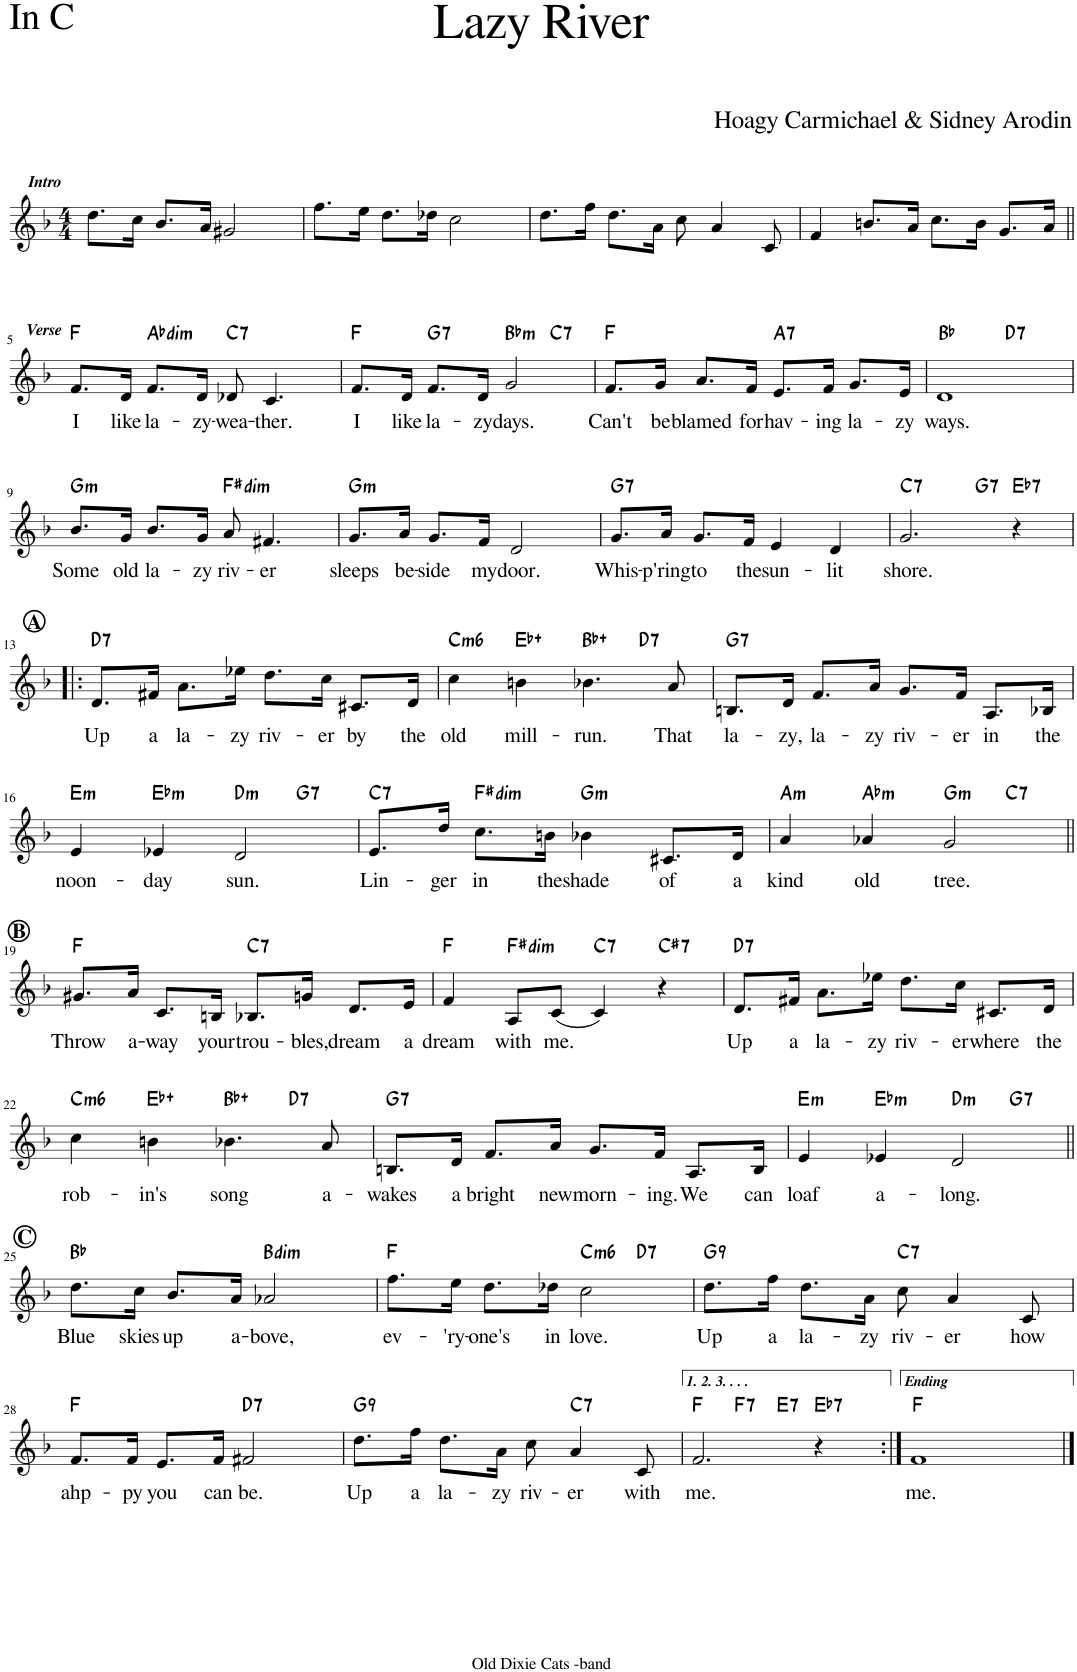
**kern	**text	**harte
*part1	*part1	*part1
*staff1	*staff1	*
*I"Piano	*	*
*I'Pno	*	*
*clefG2	*	*
*k[b-]	*	*
*M4/4	*	*
=1	=1	=1
!LO:TX:a:Bi:t=Intro	!	!
8.dd\L	.	.
16cc\Jk	.	.
8.b-/L	.	.
16a/Jk	.	.
2g#X/	.	.
=2	=2	=2
8.ff\L	.	.
16ee\Jk	.	.
8.dd\L	.	.
16dd-X\Jk	.	.
2cc\	.	.
=3	=3	=3
8.dd\L	.	.
16ff\Jk	.	.
8.dd\L	.	.
16a\Jk	.	.
8cc\	.	.
4a/	.	.
8c/	.	.
=4	=4	=4
4f/	.	.
8.bn/L	.	.
16a/Jk	.	.
8.cc\L	.	.
16b\Jk	.	.
8.g/L	.	.
16a/Jk	.	.
!!LO:LB:g=z
=5||	=5||	=5||
!LO:TX:a:Bi:t=Verse	!	!
!	!LO:LY:b	!
8.f/L	I	F:maj
!	!LO:LY:b	!
16d/Jk	like	.
!	!LO:LY:b	!LO:H:kt=dim
8.f/L	la-	Ab:dim
!	!LO:LY:b	!
16d/Jk	-zy-	.
!	!LO:LY:b	!LO:H:kt=7
8d-X/	-wea-	C:7
!	!LO:LY:b	!
4.c/	-ther.	.
=6	=6	=6
!	!LO:LY:b	!
*^	*	*
8.f/L	2.ryy	I	F:maj
!	!	!LO:LY:b	!
16d/Jk	.	like	.
!	!	!LO:LY:b	!LO:H:kt=7
8.f/L	.	la-	G:7
!	!	!LO:LY:b	!
16d/Jk	.	-zy	.
!	!	!LO:LY:b	!LO:H:kt=m
2g/	.	days.	Bb:min
!	!	!	!LO:H:kt=7
.	4ryy	.	C:7
=7	=7	=7	=7
!	!	!LO:LY:b	!
*v	*v	*	*
8.f/L	Can't	F:maj
!	!LO:LY:b	!
16g/Jk	be	.
!	!LO:LY:b	!
8.a/L	blamed	.
!	!LO:LY:b	!
16f/Jk	for	.
!	!LO:LY:b	!LO:H:kt=7
8.e/L	hav-	A:7
!	!LO:LY:b	!
16f/Jk	-ing	.
!	!LO:LY:b	!
8.g/L	la-	.
!	!LO:LY:b	!
16e/Jk	-zy	.
=8	=8	=8
!	!LO:LY:b	!
*^	*	*
1d	2ryy	ways.	Bb:maj
!	!	!	!LO:H:kt=7
.	2ryy	.	D:7
!!LO:LB:g=z	!!
=9	=9	=9	=9
!	!	!LO:LY:b	!LO:H:kt=m
*v	*v	*	*
8.b-/L	Some	G:min
!	!LO:LY:b	!
16g/Jk	old	.
!	!LO:LY:b	!
8.b-/L	la-	.
!	!LO:LY:b	!
16g/Jk	-zy	.
!	!LO:LY:b	!LO:H:kt=dim
8a/	riv-	F#:dim
!	!LO:LY:b	!
4.f#X/	-er	.
=10	=10	=10
!	!LO:LY:b	!LO:H:kt=m
8.g/L	sleeps	G:min
!	!LO:LY:b	!
16a/Jk	be-	.
!	!LO:LY:b	!
8.g/L	-side	.
!	!LO:LY:b	!
16f/Jk	my	.
!	!LO:LY:b	!
2d/	door.	.
=11	=11	=11
!	!LO:LY:b	!LO:H:kt=7
8.g/L	Whis-	G:7
!	!LO:LY:b	!
16a/Jk	-p'ring	.
!	!LO:LY:b	!
8.g/L	to	.
!	!LO:LY:b	!
16f/Jk	the	.
!	!LO:LY:b	!
4e/	sun-	.
!	!LO:LY:b	!
4d/	-lit	.
=12	=12	=12
!	!LO:LY:b	!LO:H:kt=7
*^	*	*
2.g/	2ryy	shore.	C:7
!	!	!	!LO:H:kt=7
.	2ryy	.	G:7
!	!	!	!LO:H:kt=7
4r	.	.	Eb:7
!!LO:LB:g=z	!!
=13!|:	=13!|:	=13!|:	=13!|:
!LO:TX:a:B:t=A	!	!	!
!	!	!LO:LY:b	!LO:H:kt=7
*v	*v	*	*
8.d/L	Up	D:7
!	!LO:LY:b	!
16f#X/Jk	a	.
!	!LO:LY:b	!
8.a\L	la-	.
!	!LO:LY:b	!
16ee-X\Jk	-zy	.
!	!LO:LY:b	!
8.dd\L	riv-	.
!	!LO:LY:b	!
16cc\Jk	-er	.
!	!LO:LY:b	!
8.c#X/L	by	.
!	!LO:LY:b	!
16d/Jk	the	.
=14	=14	=14
!	!LO:LY:b	!LO:H:kt=m6
*^	*	*
4cc\	2.ryy	old	C:min6
!	!	!LO:LY:b	!
4bn\	.	mill-	Eb:aug
!	!	!LO:LY:b	!
4.b-X\	.	-run.	Bb:aug
!	!	!	!LO:H:kt=7
.	4ryy	.	D:7
!	!	!LO:LY:b	!
8a/	.	That	.
=15	=15	=15	=15
!	!	!LO:LY:b	!LO:H:kt=7
*v	*v	*	*
8.Bn/L	la-	G:7
!	!LO:LY:b	!
16d/Jk	-zy,	.
!	!LO:LY:b	!
8.f/L	la-	.
!	!LO:LY:b	!
16a/Jk	-zy	.
!	!LO:LY:b	!
8.g/L	riv-	.
!	!LO:LY:b	!
16f/Jk	-er	.
!	!LO:LY:b	!
8.A/L	in	.
!	!LO:LY:b	!
16B-X/Jk	the	.
!!LO:LB:g=z
=16	=16	=16
!	!LO:LY:b	!LO:H:kt=m
*^	*	*
4e/	2.ryy	noon-	E:min
!	!	!LO:LY:b	!LO:H:kt=m
4e-X/	.	-day	Eb:min
!	!	!LO:LY:b	!LO:H:kt=m
2d/	.	sun.	D:min
!	!	!	!LO:H:kt=7
.	4ryy	.	G:7
=17	=17	=17	=17
!	!	!LO:LY:b	!LO:H:kt=7
*v	*v	*	*
8.e/L	Lin-	C:7
!	!LO:LY:b	!
16dd/Jk	-ger	.
!	!LO:LY:b	!LO:H:kt=dim
8.cc\L	in	F#:dim
!	!LO:LY:b	!
16bn\Jk	the	.
!	!LO:LY:b	!LO:H:kt=m
4b-X\	shade	G:min
!	!LO:LY:b	!
8.c#X/L	of	.
!	!LO:LY:b	!
16d/Jk	a	.
=18	=18	=18
!	!LO:LY:b	!LO:H:kt=m
*^	*	*
4a/	2.ryy	kind	A:min
!	!	!LO:LY:b	!LO:H:kt=m
4a-X/	.	old	Ab:min
!	!	!LO:LY:b	!LO:H:kt=m
2g/	.	tree.	G:min
!	!	!	!LO:H:kt=7
.	4ryy	.	C:7
!!LO:LB:g=z	!!
=19||	=19||	=19||	=19||
!LO:TX:a:B:t=B	!	!	!
!	!	!LO:LY:b	!
*v	*v	*	*
8.g#X/L	Throw	F:maj
!	!LO:LY:b	!
16a/Jk	a-	.
!	!LO:LY:b	!
8.c/L	-way	.
!	!LO:LY:b	!
16Bn/Jk	your	.
!	!LO:LY:b	!LO:H:kt=7
8.B-X/L	trou-	C:7
!	!LO:LY:b	!
16gn/Jk	-bles,	.
!	!LO:LY:b	!
8.d/L	dream	.
!	!LO:LY:b	!
16e/Jk	a	.
=20	=20	=20
!	!LO:LY:b	!
4f/	dream	F:maj
!	!LO:LY:b	!LO:H:kt=dim
8A/L	with	F#:dim
!	!LO:LY:b	!
(8c/J	me.	.
!	!	!LO:H:kt=7
4c/)	.	C:7
!	!	!LO:H:kt=7
4r	.	C#:7
=21	=21	=21
!	!LO:LY:b	!LO:H:kt=7
8.d/L	Up	D:7
!	!LO:LY:b	!
16f#X/Jk	a	.
!	!LO:LY:b	!
8.a\L	la-	.
!	!LO:LY:b	!
16ee-X\Jk	-zy	.
!	!LO:LY:b	!
8.dd\L	riv-	.
!	!LO:LY:b	!
16cc\Jk	-er	.
!	!LO:LY:b	!
8.c#X/L	where	.
!	!LO:LY:b	!
16d/Jk	the	.
!!LO:LB:g=z
=22	=22	=22
!	!LO:LY:b	!LO:H:kt=m6
*^	*	*
4cc\	2.ryy	rob-	C:min6
!	!	!LO:LY:b	!
4bn\	.	-in's	Eb:aug
!	!	!LO:LY:b	!
4.b-X\	.	song	Bb:aug
!	!	!	!LO:H:kt=7
.	4ryy	.	D:7
!	!	!LO:LY:b	!
8a/	.	a-	.
=23	=23	=23	=23
!	!	!LO:LY:b	!LO:H:kt=7
*v	*v	*	*
8.Bn/L	-wakes	G:7
!	!LO:LY:b	!
16d/Jk	a	.
!	!LO:LY:b	!
8.f/L	bright	.
!	!LO:LY:b	!
16a/Jk	new	.
!	!LO:LY:b	!
8.g/L	morn-	.
!	!LO:LY:b	!
16f/Jk	-ing.	.
!	!LO:LY:b	!
8.A/L	We	.
!	!LO:LY:b	!
16B/Jk	can	.
=24	=24	=24
!	!LO:LY:b	!LO:H:kt=m
*^	*	*
4e/	2.ryy	loaf	E:min
!	!	!LO:LY:b	!LO:H:kt=m
4e-X/	.	a-	Eb:min
!	!	!LO:LY:b	!LO:H:kt=m
2d/	.	-long.	D:min
!	!	!	!LO:H:kt=7
.	4ryy	.	G:7
!!LO:LB:g=z	!!
=25||	=25||	=25||	=25||
!LO:TX:a:B:t=C	!	!	!
!	!	!LO:LY:b	!
*v	*v	*	*
8.dd\L	Blue	Bb:maj
!	!LO:LY:b	!
16cc\Jk	skies	.
!	!LO:LY:b	!
8.b-/L	up	.
!	!LO:LY:b	!
16a/Jk	a-	.
!	!LO:LY:b	!LO:H:kt=dim
2a-X/	-bove,	B:dim
=26	=26	=26
!	!LO:LY:b	!
*^	*	*
8.ff\L	2.ryy	ev-	F:maj
!	!	!LO:LY:b	!
16ee\Jk	.	-'ry-	.
!	!	!LO:LY:b	!
8.dd\L	.	-one's	.
!	!	!LO:LY:b	!
16dd-X\Jk	.	in	.
!	!	!LO:LY:b	!LO:H:kt=m6
2cc\	.	love.	C:min6
!	!	!	!LO:H:kt=7
.	4ryy	.	D:7
=27	=27	=27	=27
!	!	!LO:LY:b	!LO:H:kt=9
*v	*v	*	*
8.dd\L	Up	G:9
!	!LO:LY:b	!
16ff\Jk	a	.
!	!LO:LY:b	!
8.dd\L	la-	.
!	!LO:LY:b	!
16a\Jk	-zy	.
!	!LO:LY:b	!LO:H:kt=7
8cc\	riv-	C:7
!	!LO:LY:b	!
4a/	-er	.
!	!LO:LY:b	!
8c/	how	.
!!LO:LB:g=z
=28	=28	=28
!	!LO:LY:b	!
8.f/L	ahp-	F:maj
!	!LO:LY:b	!
16f/Jk	-py	.
!	!LO:LY:b	!
8.e/L	you	.
!	!LO:LY:b	!
16f/Jk	can	.
!	!LO:LY:b	!LO:H:kt=7
2f#X/	be.	D:7
=29	=29	=29
!	!LO:LY:b	!LO:H:kt=9
8.dd\L	Up	G:9
!	!LO:LY:b	!
16ff\Jk	a	.
!	!LO:LY:b	!
8.dd\L	la-	.
!	!LO:LY:b	!
16a\Jk	-zy	.
!	!LO:LY:b	!
8cc\	riv-	.
!	!LO:LY:b	!LO:H:kt=7
4a/	-er	C:7
!	!LO:LY:b	!
8c/	with	.
=30	=30	=30
!	!LO:LY:b	!
*^	*	*
*	*^	*	*
2.f/	4ryy	2ryy	me.	F:maj
!	!	!	!	!LO:H:kt=7
.	2.ryy	.	.	F:7
!	!	!	!	!LO:H:kt=7
.	.	2ryy	.	E:7
!	!	!	!	!LO:H:kt=7
4r	.	.	.	Eb:7
=31:|!	=31:|!	=31:|!	=31:|!	=31:|!
!	!	!	!LO:LY:b	!
*v	*v	*v	*	*
1f	me.	F:maj
==	==	==
*-	*-	*-
